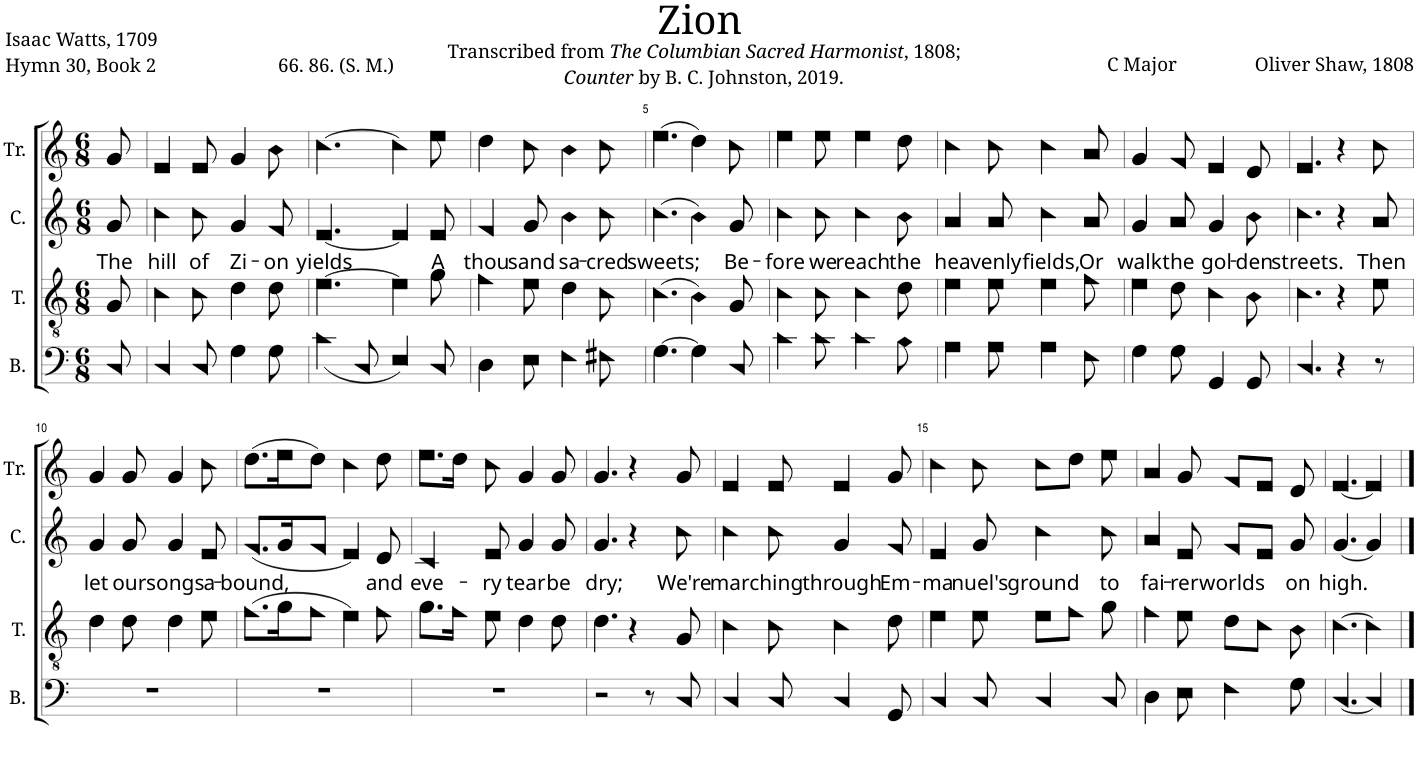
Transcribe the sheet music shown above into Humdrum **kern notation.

**kern	**kern	**kern	**text	**kern
*part4	*part3	*part2	*part2	*part1
*staff4	*staff3	*staff2	*staff2	*staff1
*I"B.	*I"T.	*I"C.	*	*I"Tr.
*I'B.	*I'T.	*I'C.	*	*I'Tr.
*clefF4	*clefGv2	*clefG2	*	*clefG2
*k[]	*k[]	*k[]	*	*k[]
*M6/8	*M6/8	*M6/8	*	*M6/8
=1	=1	=1	=1	=1
!	!	!	!LO:LY:b	!
8C!/	8G!/	8g!/	The	8g!/
=2	=2	=2	=2	=2
!	!	!	!LO:LY:b	!
4C!/	4c!\	4cc!\	hill	4e!/
!	!	!	!LO:LY:b	!
8C!/	8c!\	8cc!\	of	8e!/
!	!	!	!LO:LY:b	!
4G!\	4d!\	4g!/	Zi-	4g!/
!	!	!	!LO:LY:b	!
8G!\	8d!\	8f!/	-on	8b!\
=3	=3	=3	=3	=3
!	!	!	!LO:LY:b	!
(<4c!\	[4.e!\	[4.e!/	yields	[4.cc!\
8C!/	.	.	.	.
4E!/)	4e!\]	4e!/]	.	4cc!\]
!	!	!	!LO:LY:b	!
8C!/	8g!\	8e!/	A	8ee!\
=4	=4	=4	=4	=4
!	!	!	!LO:LY:b	!
4D!\	4f!\	4f!/	thou-	4dd!\
!	!	!	!LO:LY:b	!
8E!\	8e!\	8g!/	-sand	8cc!\
!	!	!	!LO:LY:b	!
4F!\	4d!\	4b!\	sa-	4b!\
!	!	!	!LO:LY:b	!
8F#X!\	8c!\	8cc!\	-cred	8cc!\
=5	=5	=5	=5	=5
!	!	!	!LO:LY:b	!
[4.G!\	(4.c!\	(4.cc!\	sweets;	(4.ee!\
4G!\]	4B!\)	4b!\)	.	4dd!\)
!	!	!	!LO:LY:b	!
8C!/	8G!/	8g!/	Be-	8cc!\
=6	=6	=6	=6	=6
!	!	!	!LO:LY:b	!
4c!\	4c!\	4cc!\	-fore	4ee!\
!	!	!	!LO:LY:b	!
8c!\	8c!\	8cc!\	we	8ee!\
!	!	!	!LO:LY:b	!
4c!\	4c!\	4cc!\	reach	4ee!\
!	!	!	!LO:LY:b	!
8B!\	8d!\	8b!\	the	8dd!\
=7	=7	=7	=7	=7
!	!	!	!LO:LY:b	!
4A!\	4e!\	4a!/	hea-	4cc!\
!	!	!	!LO:LY:b	!
8A!\	8e!\	8a!/	-venly	8cc!\
!	!	!	!LO:LY:b	!
4A!\	4e!\	4cc!\	fields,	4cc!\
!	!	!	!LO:LY:b	!
8F!\	8f!\	8a!/	Or	8a!/
=8	=8	=8	=8	=8
!	!	!	!LO:LY:b	!
4G!\	4e!\	4g!/	walk	4g!/
!	!	!	!LO:LY:b	!
8G!\	8d!\	8a!/	the	8f!/
!	!	!	!LO:LY:b	!
4GG!/	4c!\	4g!/	gol-	4e!/
!	!	!	!LO:LY:b	!
8GG!/	8B!\	8b!\	-den	8d!/
=9	=9	=9	=9	=9
!	!	!	!LO:LY:b	!
4.C!/	4.c!\	4.cc!\	streets.	4.e!/
4r	4r	4r	.	4r
!	!	!	!LO:LY:b	!
8r	8e!\	8a!/	Then	8cc!\
!!LO:LB:g=z
=10	=10	=10	=10	=10
!	!	!	!LO:LY:b	!
2.r	4d!\	4g!/	let	4g!/
!	!	!	!LO:LY:b	!
.	8d!\	8g!/	our	8g!/
!	!	!	!LO:LY:b	!
.	4d!\	4g!/	songs	4g!/
!	!	!	!LO:LY:b	!
.	8e!\	8e!/	a-	8cc!\
=11	=11	=11	=11	=11
!	!	!	!LO:LY:b	!
2.r	(8.f!\L	(8.f!/L	-bound,	(8.dd!\L
.	16g!\K	16g!/K	.	16ee!\K
.	8f!\J	8f!/J	.	8dd!\J)
.	4e!\)	4e!/)	.	4cc!\
!	!	!	!LO:LY:b	!
.	8f!\	8d!/	and	8dd!\
=12	=12	=12	=12	=12
!	!	!	!LO:LY:b	!
2.r	8.g!\L	4c!/	eve-	8.ee!\L
.	16f!\Jk	.	.	16dd!\Jk
!	!	!	!LO:LY:b	!
.	8e!\	8e!/	-ry	8cc!\
!	!	!	!LO:LY:b	!
.	4d!\	4g!/	tear	4g!/
!	!	!	!LO:LY:b	!
.	8d!\	8g!/	be	8g!/
=13	=13	=13	=13	=13
!	!	!	!LO:LY:b	!
2r	4.d!\	4.g!/	dry;	4.g!/
.	4r	4r	.	4r
8r	.	.	.	.
!	!	!	!LO:LY:b	!
8C!/	8G!/	8cc!\	We're	8g!/
=14	=14	=14	=14	=14
!	!	!	!LO:LY:b	!
4C!/	4c!\	4cc!\	mar-	4e!/
!	!	!	!LO:LY:b	!
8C!/	8c!\	8cc!\	-ching	8e!/
!	!	!	!LO:LY:b	!
4C!/	4c!\	4g!/	through	4e!/
!	!	!	!LO:LY:b	!
8GG!/	8d!\	8f!/	Em-	8g!/
=15	=15	=15	=15	=15
!	!	!	!LO:LY:b	!
4C!/	4e!\	4e!/	-ma-	4cc!\
!	!	!	!LO:LY:b	!
8C!/	8e!\	8g!/	-nuel's	8cc!\
!	!	!	!LO:LY:b	!
4C!/	8e!\L	4cc!\	ground	8cc!\L
.	8f!\J	.	.	8dd!\J
!	!	!	!LO:LY:b	!
8C!/	8g!\	8cc!\	to	8ee!\
=16	=16	=16	=16	=16
!	!	!	!LO:LY:b	!
4D!\	4f!\	4a!/	fai-	4a!/
!	!	!	!LO:LY:b	!
8E!\	8e!\	8e!/	-rer	8g!/
!	!	!	!LO:LY:b	!
4F!\	8d!\L	8f!/L	worlds	8f!/L
.	8c!\J	8e!/J	.	8e!/J
!	!	!	!LO:LY:b	!
8G!\	8B!\	8g!/	on	8d!/
=17	=17	=17	=17	=17
!	!	!	!LO:LY:b	!
[4.C!/	[4.c!\	[4.g!/	high.	[4.e!/
4C!/]	4c!\]	4g!/]	.	4e!/]
==	==	==	==	==
*-	*-	*-	*-	*-
